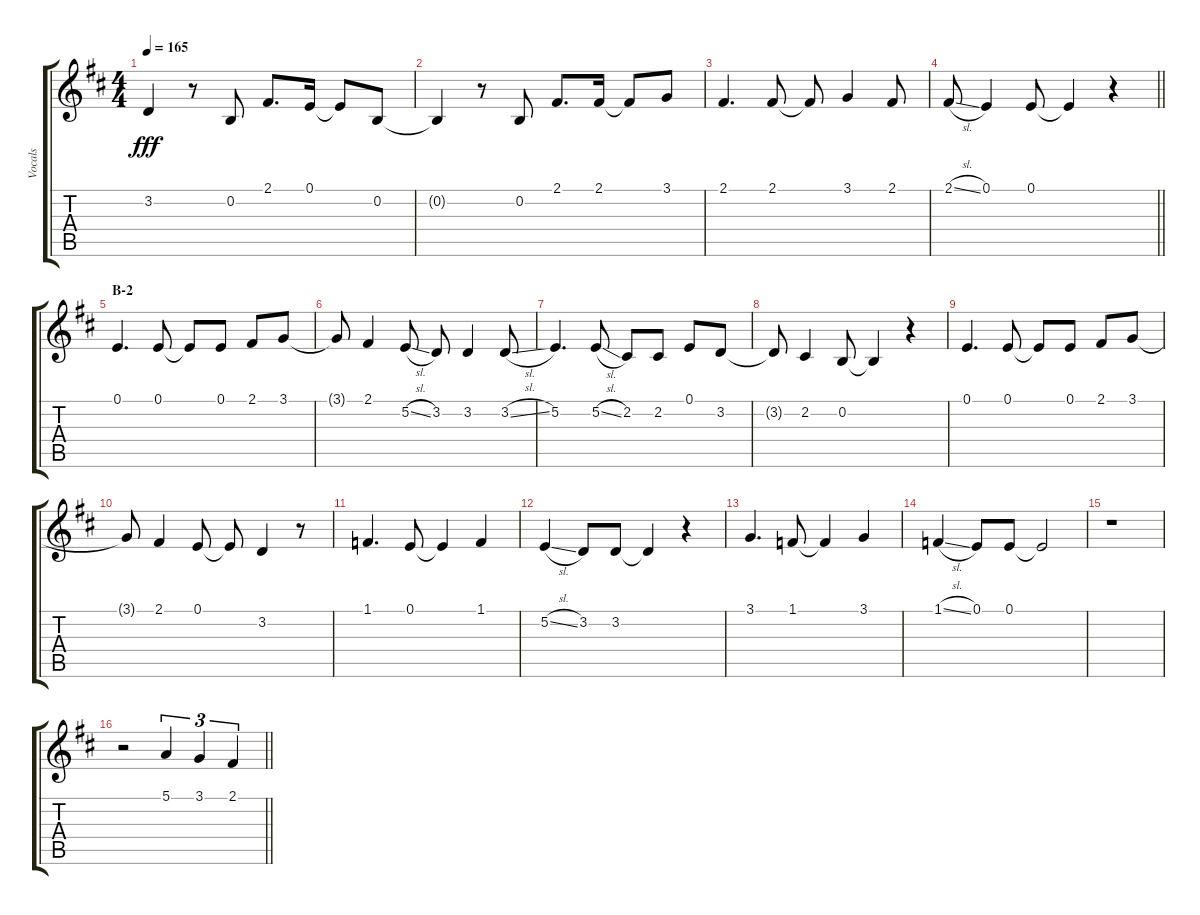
\track ("Vocals" "Vocals") {instrument voiceoohs}
\staff {score tabs}
\tuning (E4 B3 G3 D3 A2 E2) {hide}
\ts (4 4)
\tempo 165
\clef g2
\ks d
3.2.4{dy fff} r.8 0.2.8 2.1.8{d} 0.1.16 0.1{t}.8 0.2.8 |
0.2{t}.4 r.8 0.2.8 2.1.8{d} 2.1.16 2.1{t}.8 3.1.8 |
2.1.4{d} 2.1.8 2.1{t}.8 3.1.4 2.1.8 |
\barLineRight lightlight
2.1{sl}.8 0.1.4 0.1.8 0.1{t}.4 r.4 |
\section ("" "B-2")
0.1.4{d} 0.1.8 0.1{t}.8 0.1.8 2.1.8 3.1.8 |
3.1{t}.8 2.1.4 5.2{sl}.8 3.2.8 3.2.4 3.2{sl}.8 |
5.2.4{d} 5.2{sl}.8 2.2.8 2.2.8 0.1.8 3.2.8 |
3.2{t}.8 2.2.4 0.2.8 0.2{t}.4 r.4 |
0.1.4{d} 0.1.8 0.1{t}.8 0.1.8 2.1.8 3.1.8 |
3.1{t}.8 2.1.4 0.1.8 0.1{t}.8 3.2.4 r.8 |
1.1.4{d} 0.1.8 0.1{t}.4 1.1.4 |
5.2{sl}.4 3.2.8 3.2.8 3.2{t}.4 r.4 |
3.1.4{d} 1.1.8 1.1{t}.4 3.1.4 |
1.1{sl}.4 0.1.8 0.1.8 0.1{t}.2 |
r.1 |
\barLineRight lightlight
r.2 5.1.4{tu (3 2)} 3.1.4{tu (3 2)} 2.1.4{tu (3 2)}
